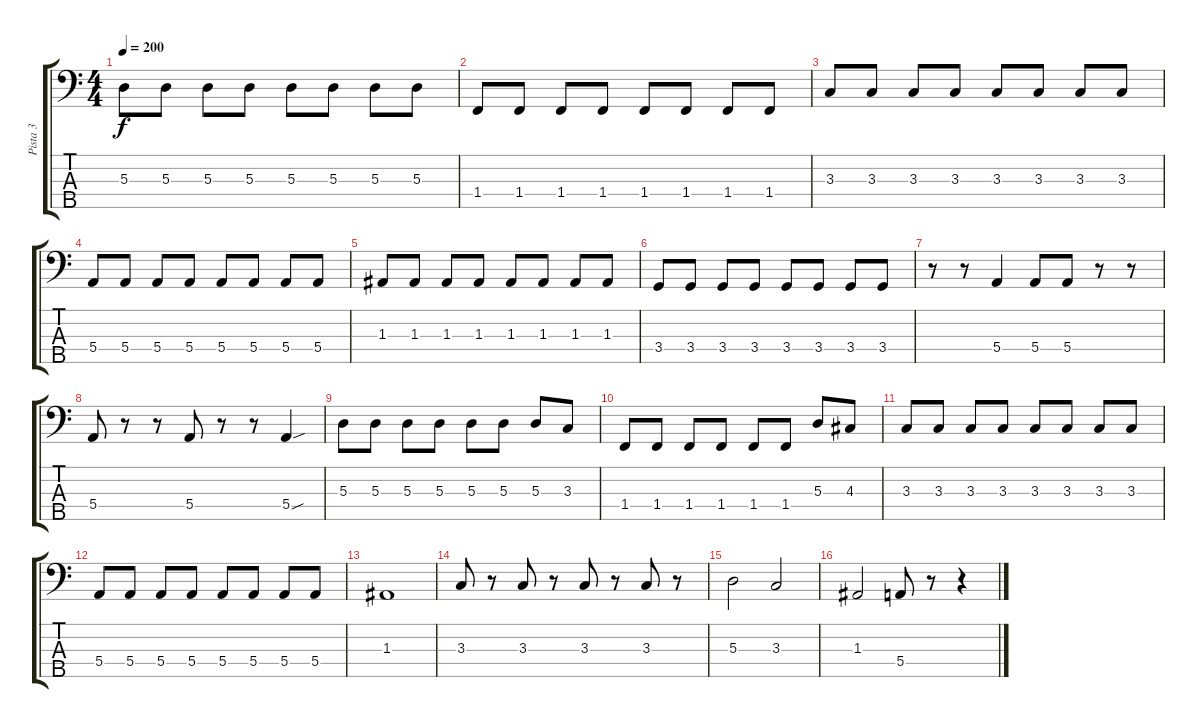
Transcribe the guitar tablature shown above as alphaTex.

\track ("Pista 3" "Pista 3") {instrument electricbassfinger}
\staff {score tabs}
\tuning (G2 D2 A1 E1 B0) {hide}
\ts (4 4)
\tempo 200
\clef f4
\ks c
5.3.8{dy f} 5.3.8 5.3.8 5.3.8 5.3.8 5.3.8 5.3.8 5.3.8 |
1.4.8 1.4.8 1.4.8 1.4.8 1.4.8 1.4.8 1.4.8 1.4.8 |
3.3.8 3.3.8 3.3.8 3.3.8 3.3.8 3.3.8 3.3.8 3.3.8 |
5.4.8 5.4.8 5.4.8 5.4.8 5.4.8 5.4.8 5.4.8 5.4.8 |
1.3.8 1.3.8 1.3.8 1.3.8 1.3.8 1.3.8 1.3.8 1.3.8 |
3.4.8 3.4.8 3.4.8 3.4.8 3.4.8 3.4.8 3.4.8 3.4.8 |
r.8 r.8 5.4.4 5.4.8 5.4.8 r.8 r.8 |
5.4.8 r.8 r.8 5.4.8 r.8 r.8 5.4{sou}.4 |
5.3.8 5.3.8 5.3.8 5.3.8 5.3.8 5.3.8 5.3.8 3.3.8 |
1.4.8 1.4.8 1.4.8 1.4.8 1.4.8 1.4.8 5.3.8 4.3.8 |
3.3.8 3.3.8 3.3.8 3.3.8 3.3.8 3.3.8 3.3.8 3.3.8 |
5.4.8 5.4.8 5.4.8 5.4.8 5.4.8 5.4.8 5.4.8 5.4.8 |
1.3.1 |
3.3.8 r.8 3.3.8 r.8 3.3.8 r.8 3.3.8 r.8 |
5.3.2 3.3.2 |
1.3.2 5.4.8 r.8 r.4
